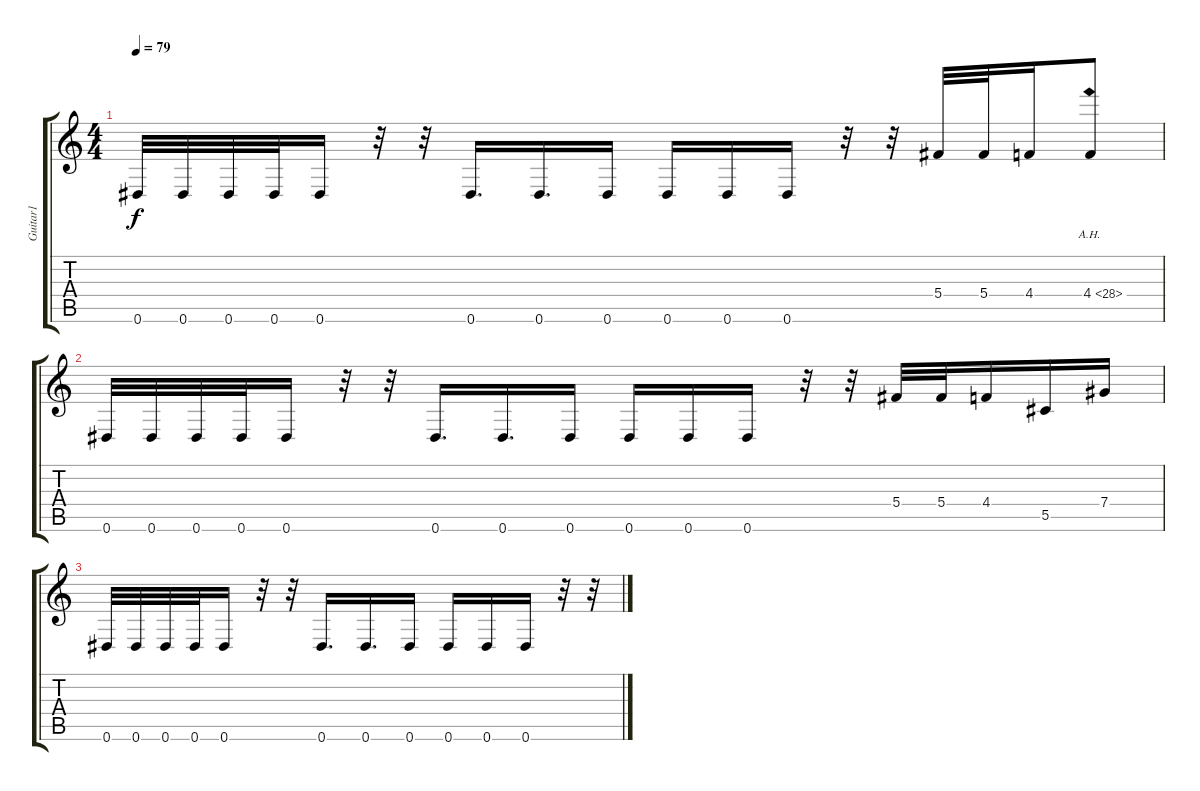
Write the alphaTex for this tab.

\track ("Guitar1" "Guitar1") {instrument distortionguitar}
\staff {score tabs}
\tuning (Eb4 Bb3 Gb3 Db3 Ab2 Eb2) {hide}
\ts (4 4)
\tempo 79
\clef g2
\ks c
0.6.32{dy f} 0.6.32 0.6.32 0.6.32 0.6.16 r.32 r.32 0.6.16{d} 0.6.16{d} 0.6.16 0.6.16 0.6.16 0.6.16 r.32 r.32 5.4.32 5.4.32 4.4.16 4.4{ah 24}.8 |
0.6.32 0.6.32 0.6.32 0.6.32 0.6.16 r.32 r.32 0.6.16{d} 0.6.16{d} 0.6.16 0.6.16 0.6.16 0.6.16 r.32 r.32 5.4.32 5.4.32 4.4.16 5.5.16 7.4.16 |
0.6.32 0.6.32 0.6.32 0.6.32 0.6.16 r.32 r.32 0.6.16{d} 0.6.16{d} 0.6.16 0.6.16 0.6.16 0.6.16 r.32 r.32
